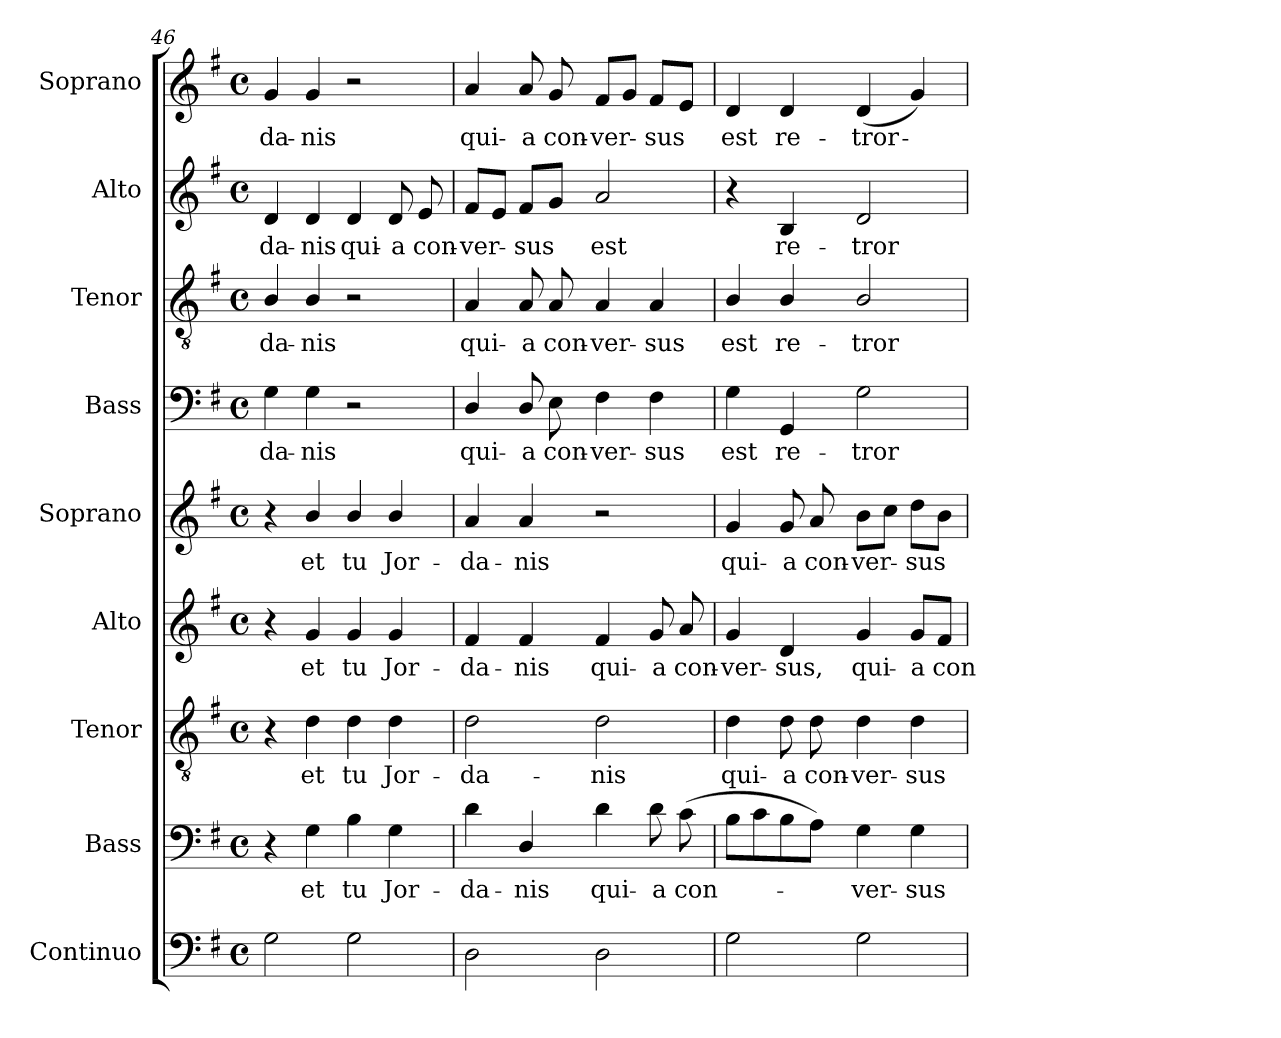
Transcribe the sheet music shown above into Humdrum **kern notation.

**kern	**kern	**text	**kern	**text	**kern	**text	**kern	**text	**kern	**text	**kern	**text	**kern	**text	**kern	**text
*part9	*part8	*part8	*part7	*part7	*part6	*part6	*part5	*part5	*part4	*part4	*part3	*part3	*part2	*part2	*part1	*part1
*staff9	*staff8	*staff8	*staff7	*staff7	*staff6	*staff6	*staff5	*staff5	*staff4	*staff4	*staff3	*staff3	*staff2	*staff2	*staff1	*staff1
*I"Continuo	*I"Bass	*	*I"Tenor	*	*I"Alto	*	*I"Soprano	*	*I"Bass	*	*I"Tenor	*	*I"Alto	*	*I"Soprano	*
*I'Cont.	*I'B.	*	*I'T.	*	*I'A.	*	*I'S.	*	*I'B.	*	*I'T.	*	*I'A.	*	*I'S.	*
*clefF4	*clefF4	*	*clefGv2	*	*clefG2	*	*clefG2	*	*clefF4	*	*clefGv2	*	*clefG2	*	*clefG2	*
*	*	*	*ITrd7c12	*	*	*	*	*	*	*	*ITrd7c12	*	*	*	*	*
*k[f#]	*k[f#]	*	*k[f#]	*	*k[f#]	*	*k[f#]	*	*k[f#]	*	*k[f#]	*	*k[f#]	*	*k[f#]	*
*G:	*G:	*	*G:	*	*G:	*	*G:	*	*G:	*	*G:	*	*G:	*	*G:	*
*M4/4	*M4/4	*	*M4/4	*	*M4/4	*	*M4/4	*	*M4/4	*	*M4/4	*	*M4/4	*	*M4/4	*
*met(c)	*met(c)	*	*met(c)	*	*met(c)	*	*met(c)	*	*met(c)	*	*met(c)	*	*met(c)	*	*met(c)	*
=46	=46	=46	=46	=46	=46	=46	=46	=46	=46	=46	=46	=46	=46	=46	=46	=46
!	!	!	!	!	!	!	!	!	!	!LO:LY:b:color=#000000	!	!	!	!	!	!
!	!	!	!	!	!	!	!	!	!	!	!	!LO:LY:b:color=#000000	!	!	!	!
!	!	!	!	!	!	!	!	!	!	!	!	!	!	!LO:LY:b:color=#000000	!	!
!	!	!	!	!	!	!	!	!	!	!	!	!	!	!	!	!LO:LY:b:color=#000000
2Gi\	4r	.	4r	.	4r	.	4r	.	4Gi\	-da-	4BBi/	-da-	4di/	-da-	4gi/	-da-
!	!	!LO:LY:b:color=#000000	!	!	!	!	!	!	!	!	!	!	!	!	!	!
!	!	!	!	!LO:LY:b:color=#000000	!	!	!	!	!	!	!	!	!	!	!	!
!	!	!	!	!	!	!LO:LY:b:color=#000000	!	!	!	!	!	!	!	!	!	!
!	!	!	!	!	!	!	!	!LO:LY:b:color=#000000	!	!	!	!	!	!	!	!
!	!	!	!	!	!	!	!	!	!	!LO:LY:b:color=#000000	!	!	!	!	!	!
!	!	!	!	!	!	!	!	!	!	!	!	!LO:LY:b:color=#000000	!	!	!	!
!	!	!	!	!	!	!	!	!	!	!	!	!	!	!LO:LY:b:color=#000000	!	!
!	!	!	!	!	!	!	!	!	!	!	!	!	!	!	!	!LO:LY:b:color=#000000
.	4Gi\	et	4Di\	et	4gi/	et	4bi/	et	4Gi\	-nis	4BBi/	-nis	4di/	-nis	4gi/	-nis
!	!	!LO:LY:b:color=#000000	!	!	!	!	!	!	!	!	!	!	!	!	!	!
!	!	!	!	!LO:LY:b:color=#000000	!	!	!	!	!	!	!	!	!	!	!	!
!	!	!	!	!	!	!LO:LY:b:color=#000000	!	!	!	!	!	!	!	!	!	!
!	!	!	!	!	!	!	!	!LO:LY:b:color=#000000	!	!	!	!	!	!	!	!
!	!	!	!	!	!	!	!	!	!	!	!	!	!	!LO:LY:b:color=#000000	!	!
2Gi\	4Bi\	tu	4Di\	tu	4gi/	tu	4bi/	tu	2r	.	2r	.	4di/	qui-	2r	.
!	!	!LO:LY:b:color=#000000	!	!	!	!	!	!	!	!	!	!	!	!	!	!
!	!	!	!	!LO:LY:b:color=#000000	!	!	!	!	!	!	!	!	!	!	!	!
!	!	!	!	!	!	!LO:LY:b:color=#000000	!	!	!	!	!	!	!	!	!	!
!	!	!	!	!	!	!	!	!LO:LY:b:color=#000000	!	!	!	!	!	!	!	!
!	!	!	!	!	!	!	!	!	!	!	!	!	!	!LO:LY:b:color=#000000	!	!
.	4Gi\	Jor-	4Di\	Jor-	4gi/	Jor-	4bi/	Jor-	.	.	.	.	8di/	-a	.	.
!	!	!	!	!	!	!	!	!	!	!	!	!	!	!LO:LY:b:color=#000000	!	!
.	.	.	.	.	.	.	.	.	.	.	.	.	8ei/	con-	.	.
=47	=47	=47	=47	=47	=47	=47	=47	=47	=47	=47	=47	=47	=47	=47	=47	=47
!	!	!LO:LY:b:color=#000000	!	!	!	!	!	!	!	!	!	!	!	!	!	!
!	!	!	!	!LO:LY:b:color=#000000	!	!	!	!	!	!	!	!	!	!	!	!
!	!	!	!	!	!	!LO:LY:b:color=#000000	!	!	!	!	!	!	!	!	!	!
!	!	!	!	!	!	!	!	!LO:LY:b:color=#000000	!	!	!	!	!	!	!	!
!	!	!	!	!	!	!	!	!	!	!LO:LY:b:color=#000000	!	!	!	!	!	!
!	!	!	!	!	!	!	!	!	!	!	!	!LO:LY:b:color=#000000	!	!	!	!
!	!	!	!	!	!	!	!	!	!	!	!	!	!	!LO:LY:b:color=#000000	!	!
!	!	!	!	!	!	!	!	!	!	!	!	!	!	!	!	!LO:LY:b:color=#000000
2Di\	4di\	-da-	2Di\	-da-	4f#i/	-da-	4ai/	-da-	4Di/	qui-	4AAi/	qui-	8f#i/L	-ver-	4ai/	qui-
.	.	.	.	.	.	.	.	.	.	.	.	.	8ei/J	.	.	.
!	!	!LO:LY:b:color=#000000	!	!	!	!	!	!	!	!	!	!	!	!	!	!
!	!	!	!	!	!	!LO:LY:b:color=#000000	!	!	!	!	!	!	!	!	!	!
!	!	!	!	!	!	!	!	!LO:LY:b:color=#000000	!	!	!	!	!	!	!	!
!	!	!	!	!	!	!	!	!	!	!LO:LY:b:color=#000000	!	!	!	!	!	!
!	!	!	!	!	!	!	!	!	!	!	!	!LO:LY:b:color=#000000	!	!	!	!
!	!	!	!	!	!	!	!	!	!	!	!	!	!	!LO:LY:b:color=#000000	!	!
!	!	!	!	!	!	!	!	!	!	!	!	!	!	!	!	!LO:LY:b:color=#000000
.	4Di/	-nis	.	.	4f#i/	-nis	4ai/	-nis	8Di/	-a	8AAi/	-a	8f#i/L	-sus	8ai/	-a
!	!	!	!	!	!	!	!	!	!	!LO:LY:b:color=#000000	!	!	!	!	!	!
!	!	!	!	!	!	!	!	!	!	!	!	!LO:LY:b:color=#000000	!	!	!	!
!	!	!	!	!	!	!	!	!	!	!	!	!	!	!	!	!LO:LY:b:color=#000000
.	.	.	.	.	.	.	.	.	8Ei\	con-	8AAi/	con-	8gi/J	.	8gi/	con-
!	!	!LO:LY:b:color=#000000	!	!	!	!	!	!	!	!	!	!	!	!	!	!
!	!	!	!	!LO:LY:b:color=#000000	!	!	!	!	!	!	!	!	!	!	!	!
!	!	!	!	!	!	!LO:LY:b:color=#000000	!	!	!	!	!	!	!	!	!	!
!	!	!	!	!	!	!	!	!	!	!LO:LY:b:color=#000000	!	!	!	!	!	!
!	!	!	!	!	!	!	!	!	!	!	!	!LO:LY:b:color=#000000	!	!	!	!
!	!	!	!	!	!	!	!	!	!	!	!	!	!	!LO:LY:b:color=#000000	!	!
!	!	!	!	!	!	!	!	!	!	!	!	!	!	!	!	!LO:LY:b:color=#000000
2Di\	4di\	qui-	2Di\	-nis	4f#i/	qui-	2r	.	4F#i\	-ver-	4AAi/	-ver-	2ai/	est	8f#i/L	-ver-
.	.	.	.	.	.	.	.	.	.	.	.	.	.	.	8gi/J	.
!	!	!LO:LY:b:color=#000000	!	!	!	!	!	!	!	!	!	!	!	!	!	!
!	!	!	!	!	!	!LO:LY:b:color=#000000	!	!	!	!	!	!	!	!	!	!
!	!	!	!	!	!	!	!	!	!	!LO:LY:b:color=#000000	!	!	!	!	!	!
!	!	!	!	!	!	!	!	!	!	!	!	!LO:LY:b:color=#000000	!	!	!	!
!	!	!	!	!	!	!	!	!	!	!	!	!	!	!	!	!LO:LY:b:color=#000000
.	8di\	-a	.	.	8gi/	-a	.	.	4F#i\	-sus	4AAi/	-sus	.	.	8f#i/L	-sus
!	!	!LO:LY:b:color=#000000	!	!	!	!	!	!	!	!	!	!	!	!	!	!
!	!	!	!	!	!	!LO:LY:b:color=#000000	!	!	!	!	!	!	!	!	!	!
.	(8ci\	con-	.	.	8ai/	con-	.	.	.	.	.	.	.	.	8ei/J	.
=48	=48	=48	=48	=48	=48	=48	=48	=48	=48	=48	=48	=48	=48	=48	=48	=48
!	!	!	!	!LO:LY:b:color=#000000	!	!	!	!	!	!	!	!	!	!	!	!
!	!	!	!	!	!	!LO:LY:b:color=#000000	!	!	!	!	!	!	!	!	!	!
!	!	!	!	!	!	!	!	!LO:LY:b:color=#000000	!	!	!	!	!	!	!	!
!	!	!	!	!	!	!	!	!	!	!LO:LY:b:color=#000000	!	!	!	!	!	!
!	!	!	!	!	!	!	!	!	!	!	!	!LO:LY:b:color=#000000	!	!	!	!
!	!	!	!	!	!	!	!	!	!	!	!	!	!	!	!	!LO:LY:b:color=#000000
2Gi\	8Bi\L	.	4Di\	qui-	4gi/	-ver-	4gi/	qui-	4Gi\	est	4BBi/	est	4r	.	4di/	est
.	8ci\	.	.	.	.	.	.	.	.	.	.	.	.	.	.	.
!	!	!	!	!LO:LY:b:color=#000000	!	!	!	!	!	!	!	!	!	!	!	!
!	!	!	!	!	!	!LO:LY:b:color=#000000	!	!	!	!	!	!	!	!	!	!
!	!	!	!	!	!	!	!	!LO:LY:b:color=#000000	!	!	!	!	!	!	!	!
!	!	!	!	!	!	!	!	!	!	!LO:LY:b:color=#000000	!	!	!	!	!	!
!	!	!	!	!	!	!	!	!	!	!	!	!LO:LY:b:color=#000000	!	!	!	!
!	!	!	!	!	!	!	!	!	!	!	!	!	!	!LO:LY:b:color=#000000	!	!
!	!	!	!	!	!	!	!	!	!	!	!	!	!	!	!	!LO:LY:b:color=#000000
.	8Bi\	.	8Di\	-a	4di/	-sus,	8gi/	-a	4GGi/	re-	4BBi/	re-	4Bi/	re-	4di/	re-
!	!	!	!	!LO:LY:b:color=#000000	!	!	!	!	!	!	!	!	!	!	!	!
!	!	!	!	!	!	!	!	!LO:LY:b:color=#000000	!	!	!	!	!	!	!	!
.	8Ai\J)	.	8Di\	con-	.	.	8ai/	con-	.	.	.	.	.	.	.	.
!	!	!LO:LY:b:color=#000000	!	!	!	!	!	!	!	!	!	!	!	!	!	!
!	!	!	!	!LO:LY:b:color=#000000	!	!	!	!	!	!	!	!	!	!	!	!
!	!	!	!	!	!	!LO:LY:b:color=#000000	!	!	!	!	!	!	!	!	!	!
!	!	!	!	!	!	!	!	!LO:LY:b:color=#000000	!	!	!	!	!	!	!	!
!	!	!	!	!	!	!	!	!	!	!LO:LY:b:color=#000000	!	!	!	!	!	!
!	!	!	!	!	!	!	!	!	!	!	!	!LO:LY:b:color=#000000	!	!	!	!
!	!	!	!	!	!	!	!	!	!	!	!	!	!	!LO:LY:b:color=#000000	!	!
!	!	!	!	!	!	!	!	!	!	!	!	!	!	!	!	!LO:LY:b:color=#000000
2Gi\	4Gi\	-ver-	4Di\	-ver-	4gi/	qui-	8bi\L	-ver-	2Gi\	-tror-	2BBi/	-tror-	2di/	-tror-	(4di/	-tror-
.	.	.	.	.	.	.	8cci\J	.	.	.	.	.	.	.	.	.
!	!	!LO:LY:b:color=#000000	!	!	!	!	!	!	!	!	!	!	!	!	!	!
!	!	!	!	!LO:LY:b:color=#000000	!	!	!	!	!	!	!	!	!	!	!	!
!	!	!	!	!	!	!LO:LY:b:color=#000000	!	!	!	!	!	!	!	!	!	!
!	!	!	!	!	!	!	!	!LO:LY:b:color=#000000	!	!	!	!	!	!	!	!
.	4Gi\	-sus	4Di\	-sus	8gi/L	-a	8ddi\L	-sus	.	.	.	.	.	.	4gi/)	.
!	!	!	!	!	!	!LO:LY:b:color=#000000	!	!	!	!	!	!	!	!	!	!
.	.	.	.	.	8f#i/J	con-	8bi\J	.	.	.	.	.	.	.	.	.
=	=	=	=	=	=	=	=	=	=	=	=	=	=	=	=	=
*-	*-	*-	*-	*-	*-	*-	*-	*-	*-	*-	*-	*-	*-	*-	*-	*-
